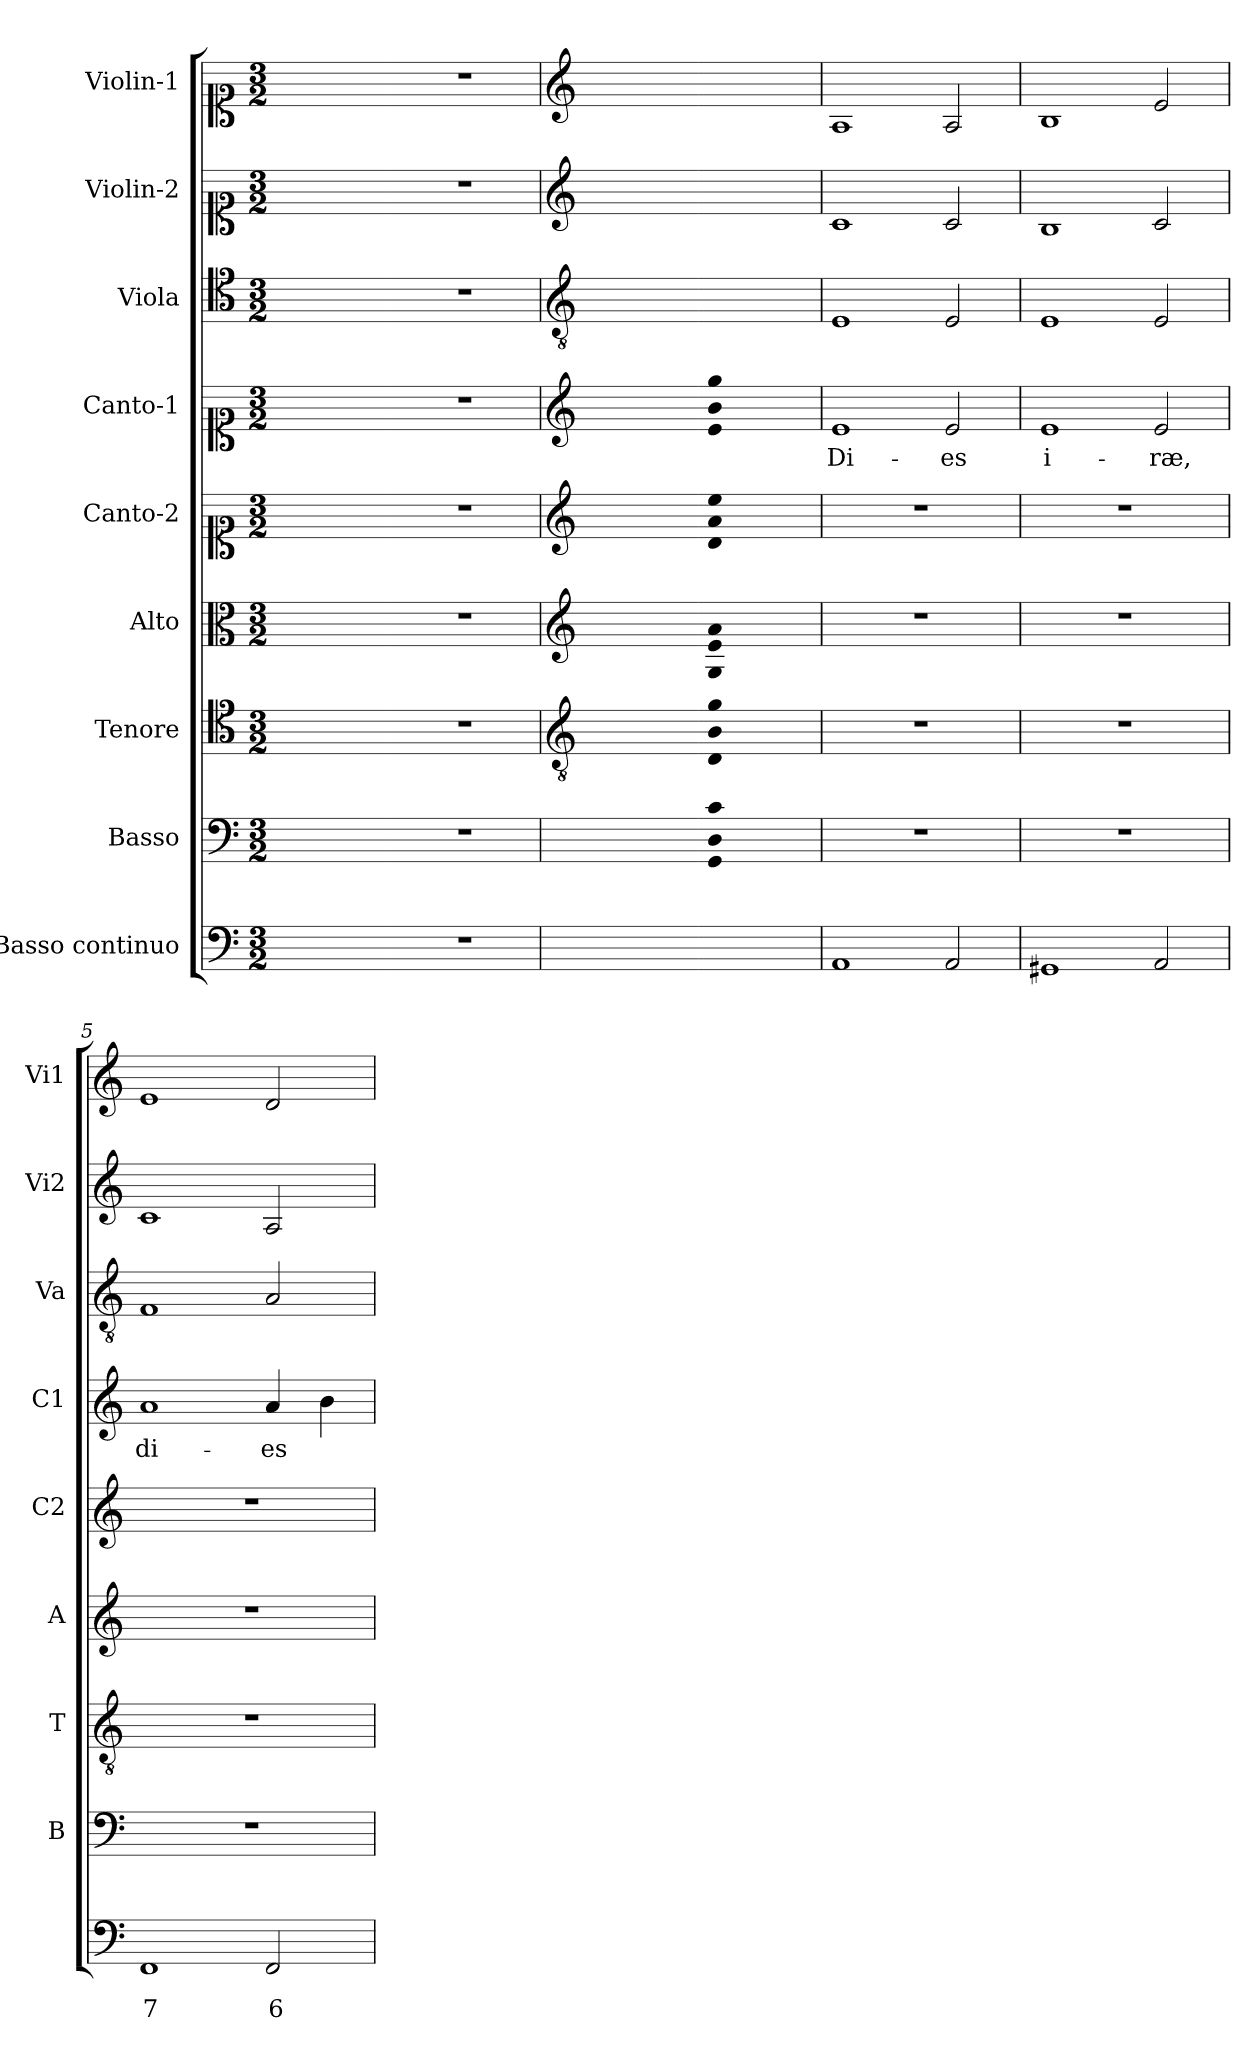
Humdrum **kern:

**kern	**text	**text	**kern	**kern	**kern	**kern	**kern	**text	**kern	**kern	**kern
*part9	*part9	*part9	*part8	*part7	*part6	*part5	*part4	*part4	*part3	*part2	*part1
*staff9	*staff9	*staff9	*staff8	*staff7	*staff6	*staff5	*staff4	*staff4	*staff3	*staff2	*staff1
*I"Basso continuo	*	*	*I"Basso	*I"Tenore	*I"Alto	*I"Canto-2	*I"Canto-1	*	*I"Viola	*I"Violin-2	*I"Violin-1
*	*	*	*I'B	*I'T	*I'A	*I'C2	*I'C1	*	*I'Va	*I'Vi2	*I'Vi1
*clefF4	*	*	*clefF4	*clefC4	*clefC3	*clefC1	*clefC1	*	*clefC4	*clefC1	*clefC1
*k[]	*	*	*k[]	*k[]	*k[]	*k[]	*k[]	*	*k[]	*k[]	*k[]
*C:	*	*	*C:	*C:	*C:	*C:	*C:	*	*C:	*C:	*C:
*M3/2	*	*	*M3/2	*M3/2	*M3/2	*M3/2	*M3/2	*	*M3/2	*M3/2	*M3/2
=1	=1	=1	=1	=1	=1	=1	=1	=1	=1	=1	=1
1ryy	.	.	1ryy	1ryy	1ryy	1ryy	1ryy	.	1ryy	1ryy	1ryy
=2-	=2-	=2-	=2-	=2-	=2-	=2-	=2-	=2-	=2-	=2-	=2-
1.r	.	.	1.r	1.r	1.r	1.r	1.r	.	1.r	1.r	1.r
=3	=3	=3	=3	=3	=3	=3	=3	=3	=3	=3	=3
*	*	*	*	*clefGv2	*clefG2	*clefG2	*clefG2	*	*clefGv2	*clefG2	*clefG2
1ryy	.	.	1ryy	1ryy	1ryy	1ryy	1ryy	.	1ryy	1ryy	1ryy
=3X1-	=3X1-	=3X1-	=3X1-	=3X1-	=3X1-	=3X1-	=3X1-	=3X1-	=3X1-	=3X1-	=3X1-
!	!	!	!LO:N:n=1:head=solid	!	!	!	!	!	!	!	!
!	!	!	!LO:N:n=2:head=solid	!	!	!	!	!	!	!	!
!	!	!	!LO:N:n=3:head=solid	!LO:N:n=1:head=solid	!	!	!	!	!	!	!
!	!	!	!	!LO:N:n=2:head=solid	!	!	!	!	!	!	!
!	!	!	!	!LO:N:n=3:head=solid	!LO:N:n=1:head=solid	!	!	!	!	!	!
!	!	!	!	!	!LO:N:n=2:head=solid	!	!	!	!	!	!
!	!	!	!	!	!LO:N:n=3:head=solid	!LO:N:n=1:head=solid	!	!	!	!	!
!	!	!	!	!	!	!LO:N:n=2:head=solid	!	!	!	!	!
!	!	!	!	!	!	!LO:N:n=3:head=solid	!LO:N:n=1:head=solid	!	!	!	!
!	!	!	!	!	!	!	!LO:N:n=2:head=solid	!	!	!	!
!	!	!	!	!	!	!	!LO:N:n=3:head=solid	!	!	!	!
1ryy	.	.	1GG! 1D! 1c!	1D! 1B! 1g!	1G! 1e! 1a!	1d! 1a! 1ee!	1e! 1b! 1gg!	.	1ryy	1ryy	1ryy
=3X2	=3X2	=3X2	=3X2	=3X2	=3X2	=3X2	=3X2	=3X2	=3X2	=3X2	=3X2
!	!	!	!	!	!	!	!	!LO:LY:b	!	!	!
1AA	.	.	1.r	1.r	1.r	1.r	1e	Di-	1E	1c	1A
!	!	!	!	!	!	!	!	!LO:LY:b	!	!	!
2AA/	.	.	.	.	.	.	2e/	-es	2E/	2c/	2A/
=4	=4	=4	=4	=4	=4	=4	=4	=4	=4	=4	=4
!	!	!	!	!	!	!	!	!LO:LY:b	!	!	!
1GG#X	.	.	1.r	1.r	1.r	1.r	1e	i-	1E	1B	1B
!	!	!	!	!	!	!	!	!LO:LY:b	!	!	!
2AA/	.	.	.	.	.	.	2e/	-ræ,	2E/	2c/	2e/
=5	=5	=5	=5	=5	=5	=5	=5	=5	=5	=5	=5
!	!	!LO:LY:b	!	!	!	!	!	!	!	!	!
!	!	!	!	!	!	!	!	!LO:LY:b	!	!	!
1FF	.	7	1.r	1.r	1.r	1.r	1a	di-	1F	1c	1e
!	!	!LO:LY:b	!	!	!	!	!	!	!	!	!
!	!	!	!	!	!	!	!	!LO:LY:b	!	!	!
2FF/	.	6	.	.	.	.	4a/	-es	2A/	2A/	2d/
.	.	.	.	.	.	.	4b\	.	.	.	.
=	=	=	=	=	=	=	=	=	=	=	=
*-	*-	*-	*-	*-	*-	*-	*-	*-	*-	*-	*-
